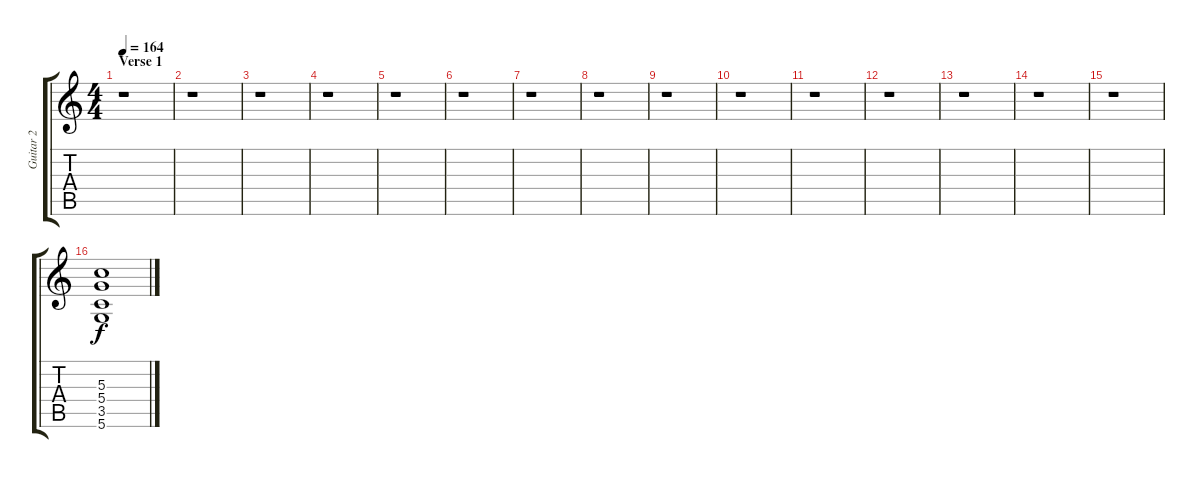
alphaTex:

\track ("Guitar 2" "Guitar 2") {instrument distortionguitar}
\staff {score tabs}
\tuning (E4 B3 G3 D3 A2 D2) {hide}
\ts (4 4)
\section ("" "Verse 1")
\tempo 164
\clef g2
\ks c
r.1{dy f instrument distortionguitar} |
r.1 |
r.1 |
r.1 |
r.1 |
r.1 |
r.1 |
r.1 |
r.1 |
r.1 |
r.1 |
r.1 |
r.1 |
r.1 |
r.1 |
(5.3 5.4 3.5 5.6).1
